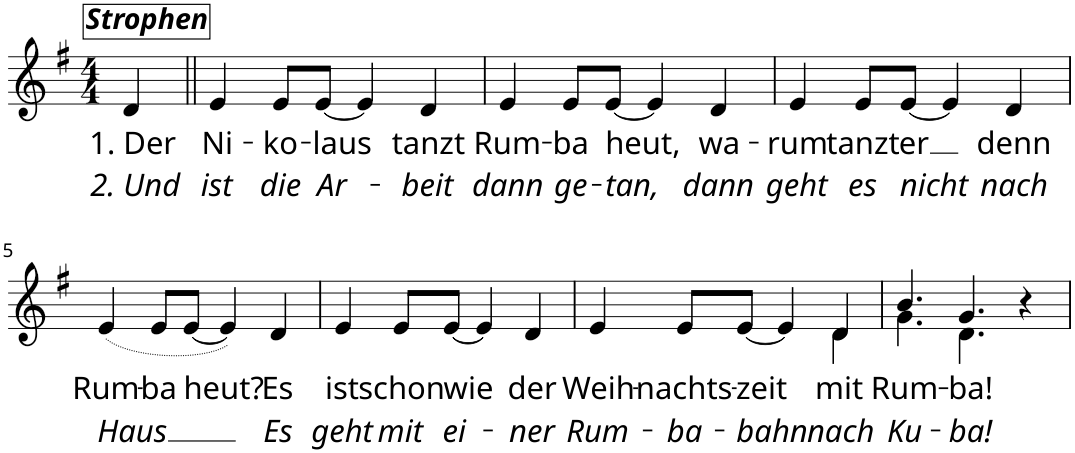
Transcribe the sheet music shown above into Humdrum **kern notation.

**kern	**text	**text
*part1	*part1	*part1
*staff1	*staff1	*staff1
*I"Gesang	*	*
*clefG2	*	*
*k[f#]	*	*
*G:	*	*
*M4/4	*	*
=1	=1	=1
!LO:TX:a:Bi:t=Strophen	!	!
!	!LO:LY:b	!LO:LY:b
4d/	1. Der	2. Und
=2||	=2||	=2||
!	!LO:LY:b	!LO:LY:b
4e/	Ni-	ist
!	!LO:LY:b	!LO:LY:b
8e/L	-ko-	die
!	!LO:LY:b	!LO:LY:b
[8e/J	-laus	Ar-
4e/]	.	.
!	!LO:LY:b	!LO:LY:b
4d/	tanzt	-beit
=3	=3	=3
!	!LO:LY:b	!LO:LY:b
4e/	Rum-	dann
!	!LO:LY:b	!LO:LY:b
8e/L	-ba	ge-
!	!LO:LY:b	!LO:LY:b
[8e/J	heut,	-tan,
4e/]	.	.
!	!LO:LY:b	!LO:LY:b
4d/	wa-	dann
=4	=4	=4
!	!LO:LY:b	!LO:LY:b
4e/	-rum	geht
!	!LO:LY:b	!LO:LY:b
8e/L	tanzt	es
!	!LO:LY:b	!LO:LY:b
[8e/J	er	nicht
4e/]	.	.
!	!LO:LY:b	!LO:LY:b
4d/	denn	nach
!!LO:LB:g=z
=5	=5	=5
!	!LO:LY:b	!LO:LY:b
(4e/	Rum-	Haus
!	!LO:LY:b	!
8e/L	-ba	.
!	!LO:LY:b	!
[8e/J	heut?	.
4e/])	.	.
!	!LO:LY:b	!LO:LY:b
4d/	Es	Es
=6	=6	=6
!	!LO:LY:b	!LO:LY:b
4e/	ist	geht
!	!LO:LY:b	!LO:LY:b
8e/L	schon	mit
!	!LO:LY:b	!LO:LY:b
[8e/J	-wie	ei-
4e/]	.	.
!	!LO:LY:b	!LO:LY:b
4d/	der	-ner
=7	=7	=7
!	!LO:LY:b	!LO:LY:b
*^	*	*
4e/	2.ryy	Weih-	Rum-
!	!	!LO:LY:b	!LO:LY:b
8e/L	.	-nachts-	-ba-
!	!	!LO:LY:b	!LO:LY:b
[8e/J	.	-zeit	-bahn
4e/]	.	.	.
!	!	!LO:LY:b	!LO:LY:b
4d/	4d\	mit	nach
=8	=8	=8	=8
!	!	!LO:LY:b	!LO:LY:b
4.b/	4.g\	Rum-	Ku-
!	!	!LO:LY:b	!LO:LY:b
4.g/	4.d\	-ba!	-ba!
4r	4ryy	.	.
*v	*v	*	*
=	=	=
*-	*-	*-
